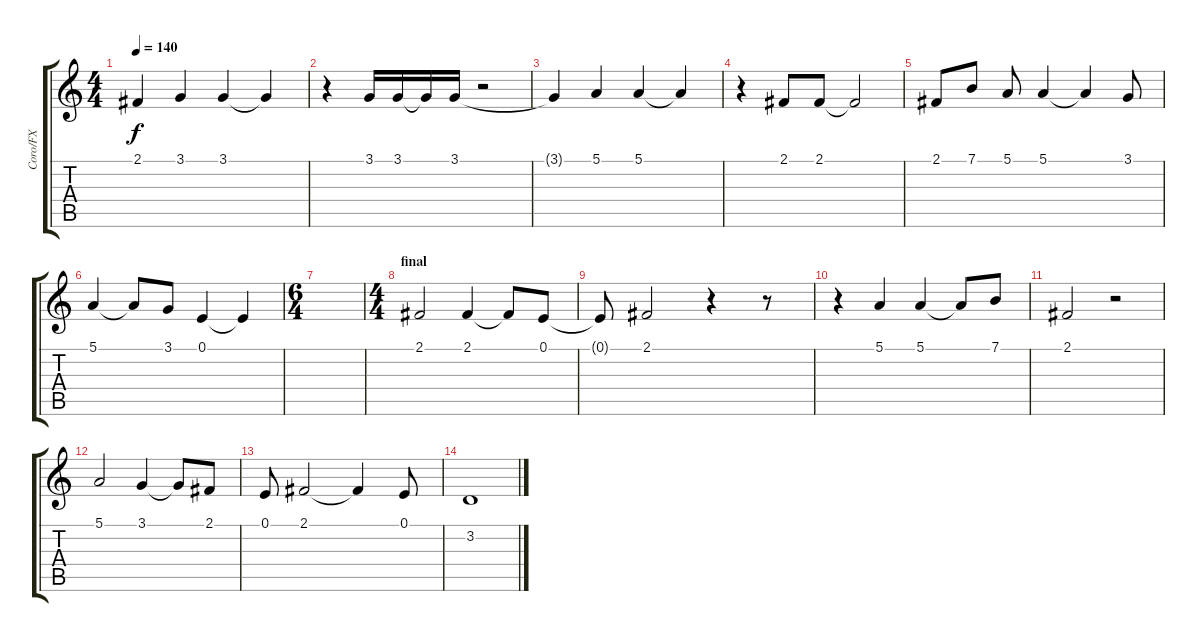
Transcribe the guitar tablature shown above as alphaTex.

\track ("Coro/FX" "Coro/FX") {instrument choiraahs}
\staff {score tabs}
\tuning (E4 B3 G3 D3 A2 E2) {hide}
\ts (4 4)
\tempo 140
\clef g2
\ks c
2.1{t}.4{dy f} 3.1.4 3.1.4 3.1{t}.4 |
r.4 3.1.16 3.1.16 3.1{t}.16 3.1.16 r.2 |
3.1{t}.4 5.1.4 5.1.4 5.1{t}.4 |
r.4 2.1.8 2.1.8 2.1{t}.2 |
2.1.8 7.1.8 5.1.8 5.1.4 5.1{t}.4 3.1.8 |
5.1.4 5.1{t}.8 3.1.8 0.1.4 0.1{t}.4 |
\ts (6 4)
|
\ts (4 4)
\section ("" "final")
2.1.2 2.1.4 2.1{t}.8 0.1.8 |
0.1{t}.8 2.1.2 r.4 r.8 |
r.4 5.1.4 5.1.4 5.1{t}.8 7.1.8 |
2.1.2 r.2 |
5.1.2 3.1.4 3.1{t}.8 2.1.8 |
0.1.8 2.1.2 2.1{t}.4 0.1.8 |
3.2.1
